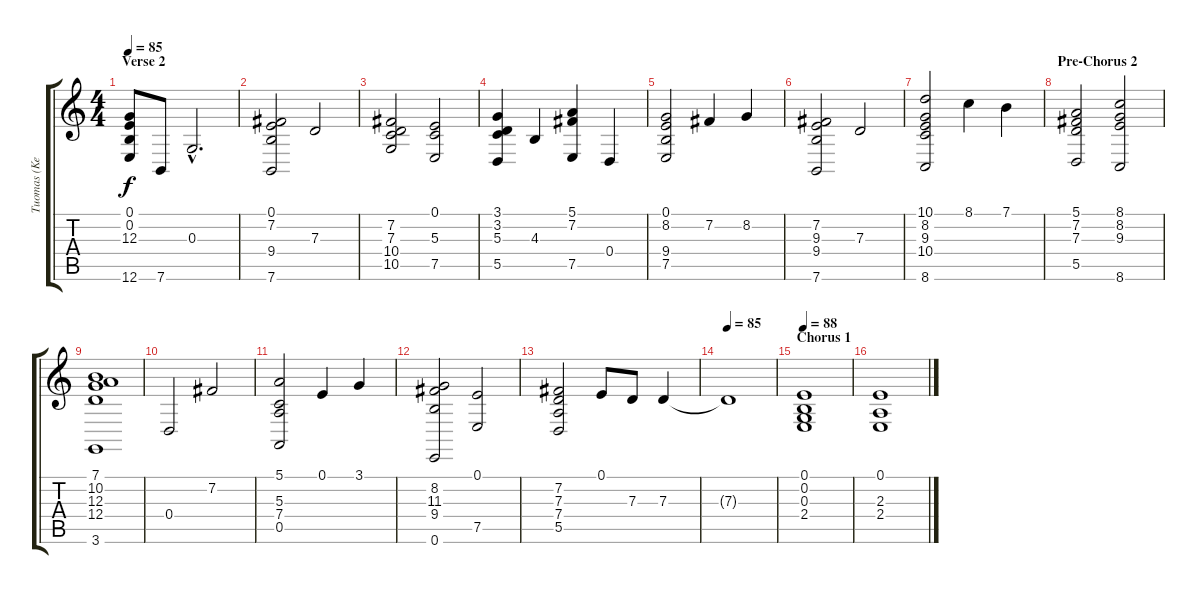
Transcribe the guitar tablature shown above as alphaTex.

\track ("Tuomas (Keyboards)" "Tuomas (Ke") {instrument stringensemble1}
\staff {score tabs}
\tuning (E4 B3 G3 D3 A2 E2) {hide}
\ts (4 4)
\section ("" "Verse 2")
\tempo 85
\clef g2
\ks c
(0.1 0.2 12.3 12.6).8{dy f} 7.6.8 0.3{hac}.2{d} |
(0.1 7.2 9.4 7.6).2 7.3.2 |
(7.2 7.3 10.4 10.5).2 (0.1 5.3 7.5).2 |
(3.1 3.2 5.3 5.5).4 4.3.4 (5.1 7.2 7.5).4 0.4.4 |
(0.1 8.2 9.4 7.5).2 7.2.4 8.2.4 |
(7.2 9.3 9.4 7.6).2 7.3.2 |
(10.1 8.2 9.3 10.4 8.6).2 8.1.4 7.1.4 |
\section ("" "Pre-Chorus 2")
(5.1 7.2 7.3 5.5).2 (8.1 8.2 9.3 8.6).2 |
(7.1 10.2 12.3 12.4 3.6).1 |
0.4.2 7.2.2 |
(5.1 5.3 7.4 0.5).2 0.1.4 3.1.4 |
(8.2 11.3 9.4 0.6).2 (0.1 7.5).2 |
(7.2 7.3 7.4 5.5).2 0.1.8 7.3.8 7.3.4 |
\tempo 85
7.3{t}.1 |
\section ("" "Chorus 1")
\tempo 88
(0.1 0.2 0.3 2.4).1 |
(0.1 2.3 2.4).1
